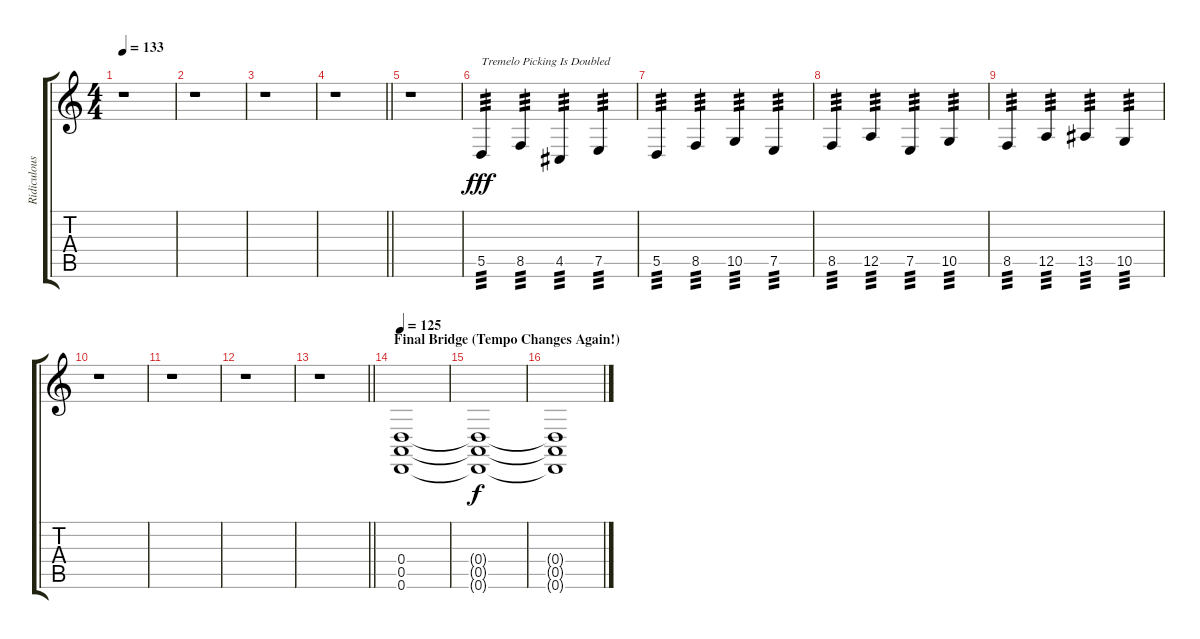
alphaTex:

\track ("Ridiculously Dope Sound Effects" "Ridiculous") {instrument taikodrum}
\staff {score tabs}
\tuning (E4 B3 G3 D3 A2 D2) {hide}
\ts (4 4)
\tempo 133
\clef g2
\ks c
r.1{dy f} |
r.1 |
r.1 |
\barLineRight lightlight
r.1 |
r.1 |
5.5.4{txt "Tremelo Picking Is Doubled" tp 3 dy fff balance 16 instrument distortionguitar} 8.5.4{tp 3} 4.5.4{tp 3} 7.5.4{tp 3} |
5.5.4{tp 3} 8.5.4{tp 3} 10.5.4{tp 3} 7.5.4{tp 3} |
8.5.4{tp 3} 12.5.4{tp 3} 7.5.4{tp 3} 10.5.4{tp 3} |
8.5.4{tp 3} 12.5.4{tp 3} 13.5.4{tp 3} 10.5.4{tp 3} |
r.1 |
r.1 |
r.1 |
\barLineRight lightlight
r.1 |
\section ("" "Final Bridge (Tempo Changes Again!)")
\tempo 125
(0.4 0.5 0.6).1 |
(0.4{t} 0.5{t} 0.6{t}).1{dy f volume 0} |
(0.4{t} 0.5{t} 0.6{t}).1
